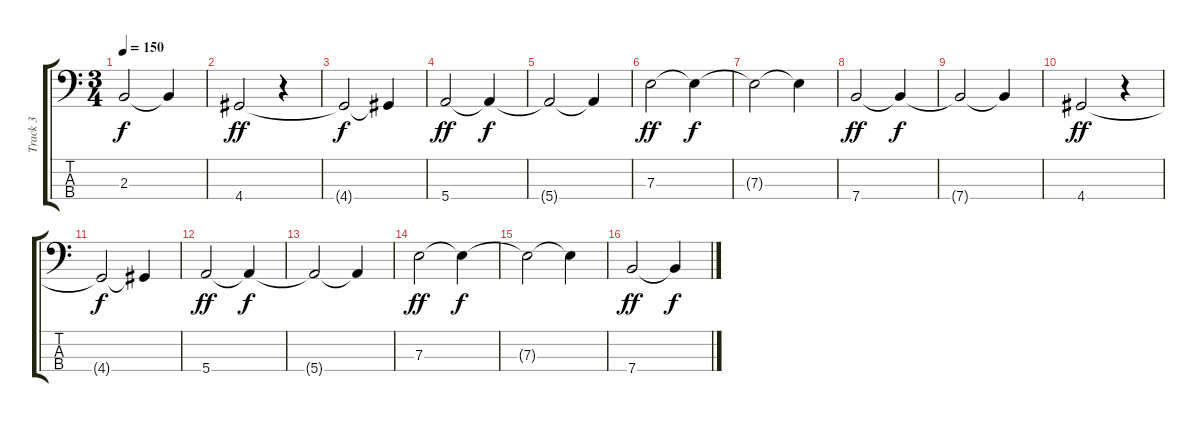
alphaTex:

\track ("Track 3" "Track 3") {instrument electricbassfinger}
\staff {score tabs}
\tuning (G2 D2 A1 E1) {hide}
\ts (3 4)
\tempo 150
\clef f4
\ks c
2.3{t}.2{dy f} 2.3{t}.4 |
4.4.2{dy ff} r.4 |
4.4{t}.2{dy f} 4.4{t}.4 |
5.4.2{dy ff} 5.4{t}.4{dy f} |
5.4{t}.2 5.4{t}.4 |
7.3.2{dy ff} 7.3{t}.4{dy f} |
7.3{t}.2 7.3{t}.4 |
7.4.2{dy ff} 7.4{t}.4{dy f} |
7.4{t}.2 7.4{t}.4 |
4.4.2{dy ff} r.4 |
4.4{t}.2{dy f} 4.4{t}.4 |
5.4.2{dy ff} 5.4{t}.4{dy f} |
5.4{t}.2 5.4{t}.4 |
7.3.2{dy ff} 7.3{t}.4{dy f} |
7.3{t}.2 7.3{t}.4 |
7.4.2{dy ff} 7.4{t}.4{dy f}
